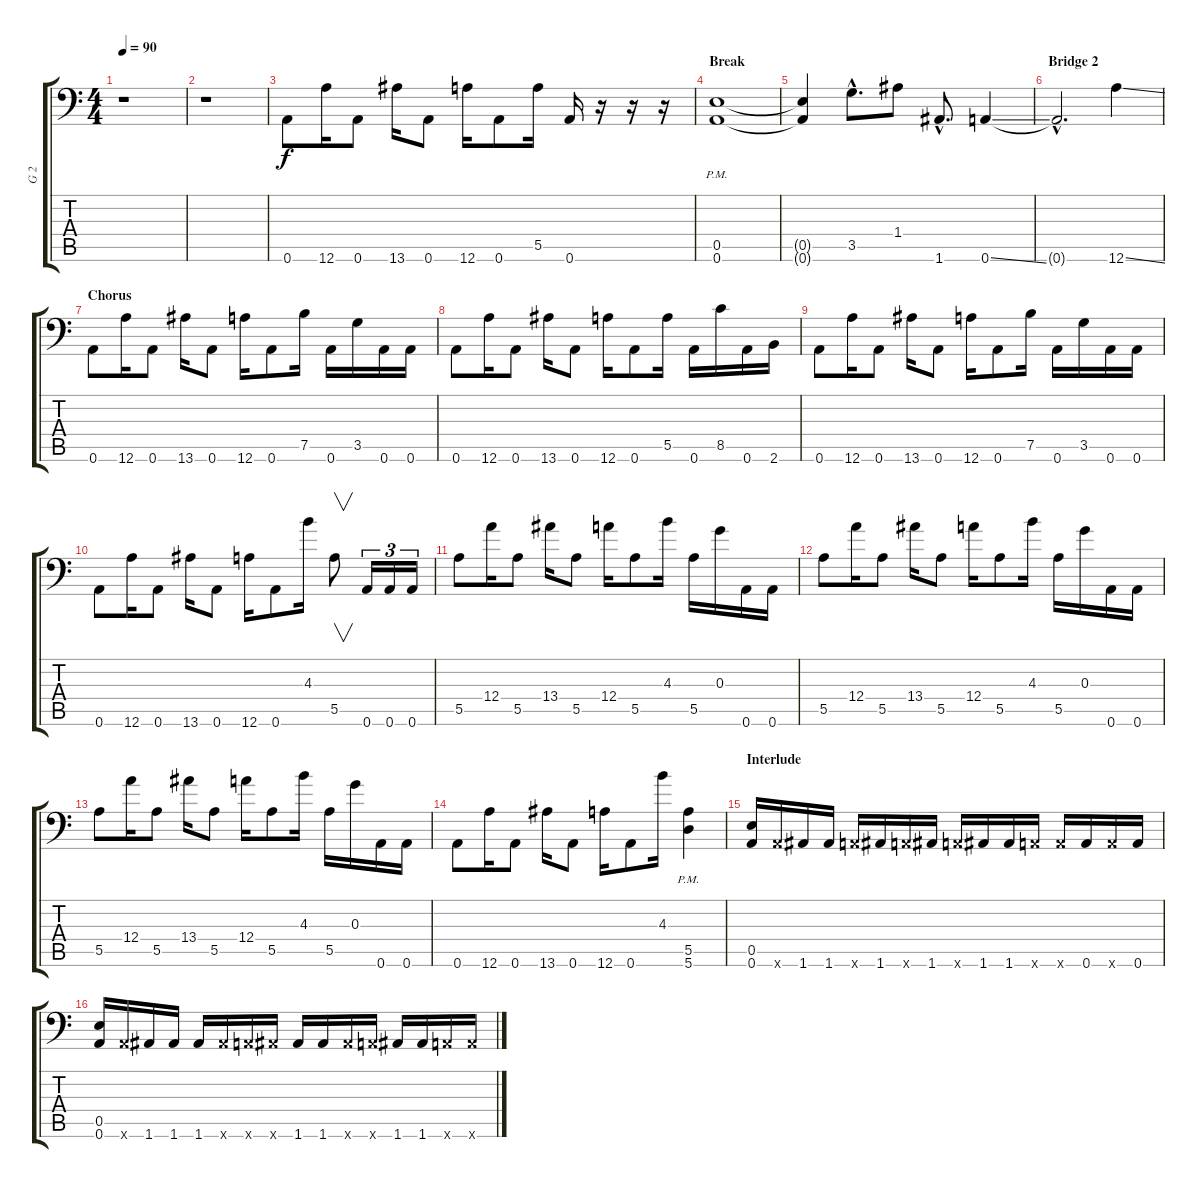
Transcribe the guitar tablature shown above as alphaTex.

\track ("G 2" "G 2") {instrument overdrivenguitar}
\staff {score tabs}
\tuning (E4 B3 G3 A2 E2 A1) {hide}
\ts (4 4)
\tempo 90
\clef f4
\ks c
r.1{dy f} |
r.1 |
0.6.8 12.6.16 0.6.8 13.6.16 0.6.8 12.6.16 0.6.8 5.5.16 0.6.16 r.16 r.16 r.16 |
\section ("" "Break")
(0.5{pm} 0.6{pm}).1{volume 12 balance 16} |
(0.5{t} 0.6{t}).4 3.5{hac}.8{d} 1.4.8 1.6{hac}.8{d} 0.6{ss}.4 |
\section ("" "Bridge 2")
0.6{hac t}.2{d} 12.6{ss}.4 |
\section ("" "Chorus")
0.6.8{volume 12 instrument distortionguitar} 12.6.16 0.6.8 13.6.16 0.6.8 12.6.16 0.6.8 7.5.16 0.6.16 3.5.16 0.6.16 0.6.16 |
0.6.8 12.6.16 0.6.8 13.6.16 0.6.8 12.6.16 0.6.8 5.5.16 0.6.16 8.5.16 0.6.16 2.6.16 |
0.6.8 12.6.16 0.6.8 13.6.16 0.6.8 12.6.16 0.6.8 7.5.16 0.6.16 3.5.16 0.6.16 0.6.16 |
0.6.8 12.6.16 0.6.8 13.6.16 0.6.8 12.6.16 0.6.8 4.3.16 5.5.8{v} 0.6.16{tu (3 2)} 0.6.16{tu (3 2)} 0.6.16{tu (3 2)} |
5.5.8 12.4.16 5.5.8 13.4.16 5.5.8 12.4.16 5.5.8 4.3.16 5.5.16 0.3.16 0.6.16 0.6.16 |
5.5.8 12.4.16 5.5.8 13.4.16 5.5.8 12.4.16 5.5.8 4.3.16 5.5.16 0.3.16 0.6.16 0.6.16 |
5.5.8 12.4.16 5.5.8 13.4.16 5.5.8 12.4.16 5.5.8 4.3.16 5.5.16 0.3.16 0.6.16 0.6.16 |
0.6.8 12.6.16 0.6.8 13.6.16 0.6.8 12.6.16 0.6.8 4.3.16 (5.5{pm} 5.6{pm}).4 |
\section ("" "Interlude")
(0.5 0.6).16 0.6{x}.16 1.6.16 1.6.16 0.6{x}.16 1.6.16 0.6{x}.16 1.6.16 0.6{x}.16 1.6.16 1.6.16 0.6{x}.16 0.6{x}.16 0.6.16 0.6{x}.16 0.6.16 |
(0.5 0.6).16 0.6{x}.16 1.6.16 1.6.16 1.6.16 1.6{x}.16 0.6{x}.16 1.6{x}.16 1.6.16 1.6.16 1.6{x}.16 0.6{x}.16 1.6.16 1.6.16 0.6{x}.16 0.6{x}.16
